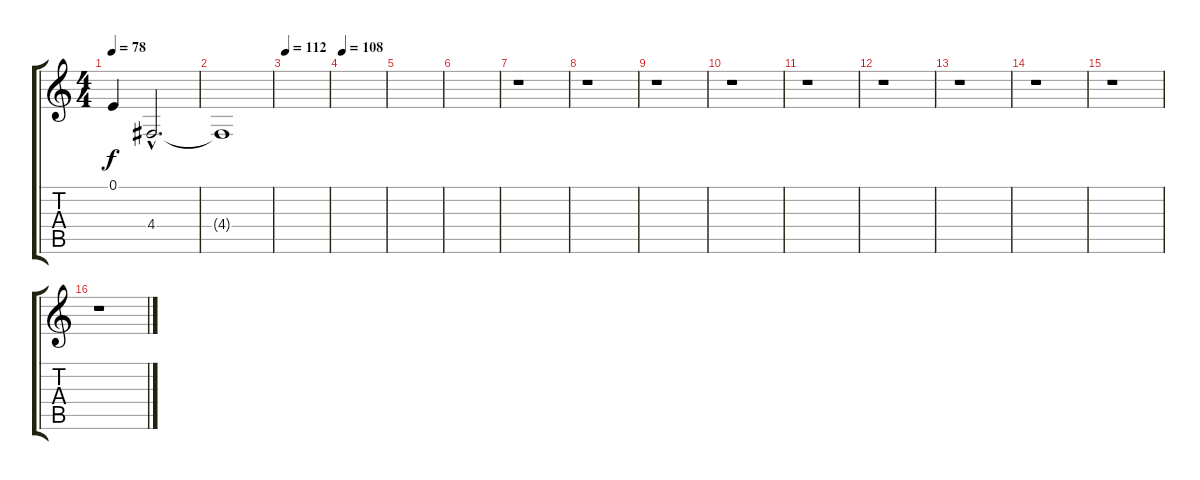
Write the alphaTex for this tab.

\track "" {instrument lead3calliope}
\staff {score tabs}
\tuning (E4 B3 G3 D3 A2 E2) {hide}
\ts (4 4)
\tempo 78
\tempo 114
\tempo 78
\clef g2
\ks c
0.1.4{dy f instrument seashore} 4.4{hac}.2{d} |
4.4{t}.1 |
\tempo 112
|
\tempo 108
|
|
|
r.1{instrument lead3calliope} |
r.1 |
r.1 |
r.1 |
r.1 |
r.1 |
r.1 |
r.1 |
r.1 |
r.1
